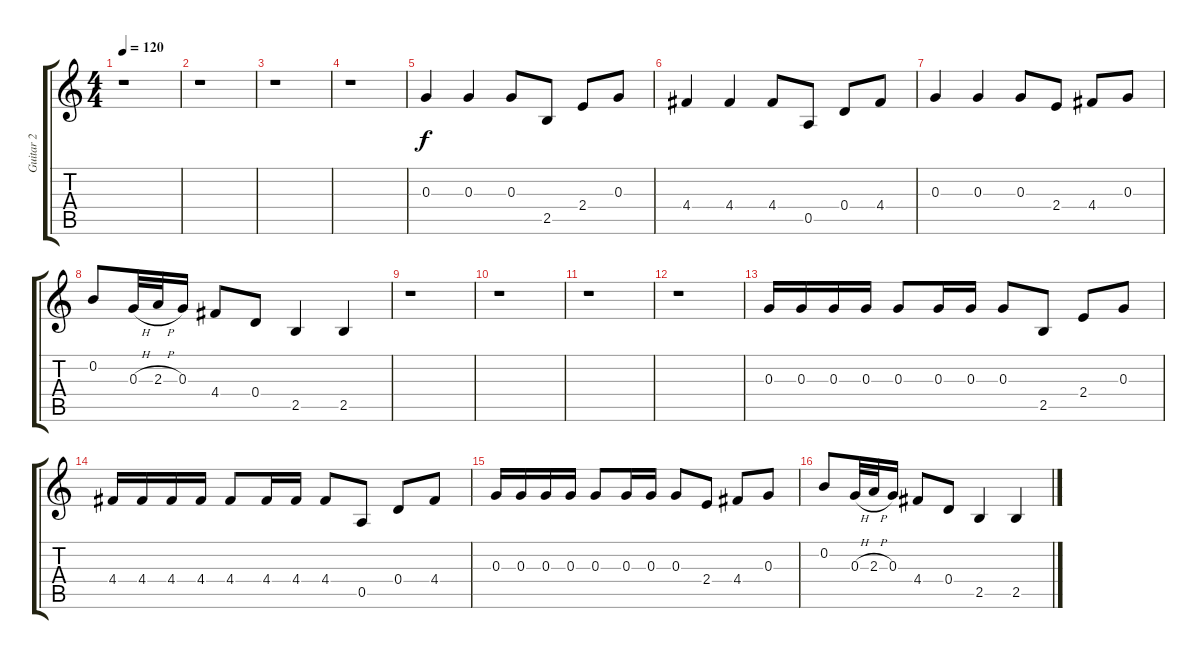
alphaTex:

\track ("Guitar 2" "Guitar 2") {instrument acousticguitarsteel}
\staff {score tabs}
\tuning (E4 B3 G3 D3 A2 E2) {hide}
\ts (4 4)
\tempo 120
\clef g2
\ks c
r.1{dy f instrument acousticguitarsteel} |
r.1 |
r.1 |
r.1 |
0.3.4 0.3.4 0.3.8 2.5.8 2.4.8 0.3.8 |
4.4.4 4.4.4 4.4.8 0.5.8 0.4.8 4.4.8 |
0.3.4 0.3.4 0.3.8 2.4.8 4.4.8 0.3.8 |
0.2.8 0.3{h}.32 2.3{h}.32 0.3.16 4.4.8 0.4.8 2.5.4 2.5.4 |
r.1 |
r.1 |
r.1 |
r.1 |
0.3.16 0.3.16 0.3.16 0.3.16 0.3.8 0.3.16 0.3.16 0.3.8 2.5.8 2.4.8 0.3.8 |
4.4.16 4.4.16 4.4.16 4.4.16 4.4.8 4.4.16 4.4.16 4.4.8 0.5.8 0.4.8 4.4.8 |
0.3.16 0.3.16 0.3.16 0.3.16 0.3.8 0.3.16 0.3.16 0.3.8 2.4.8 4.4.8 0.3.8 |
0.2.8 0.3{h}.32 2.3{h}.32 0.3.16 4.4.8 0.4.8 2.5.4 2.5.4
